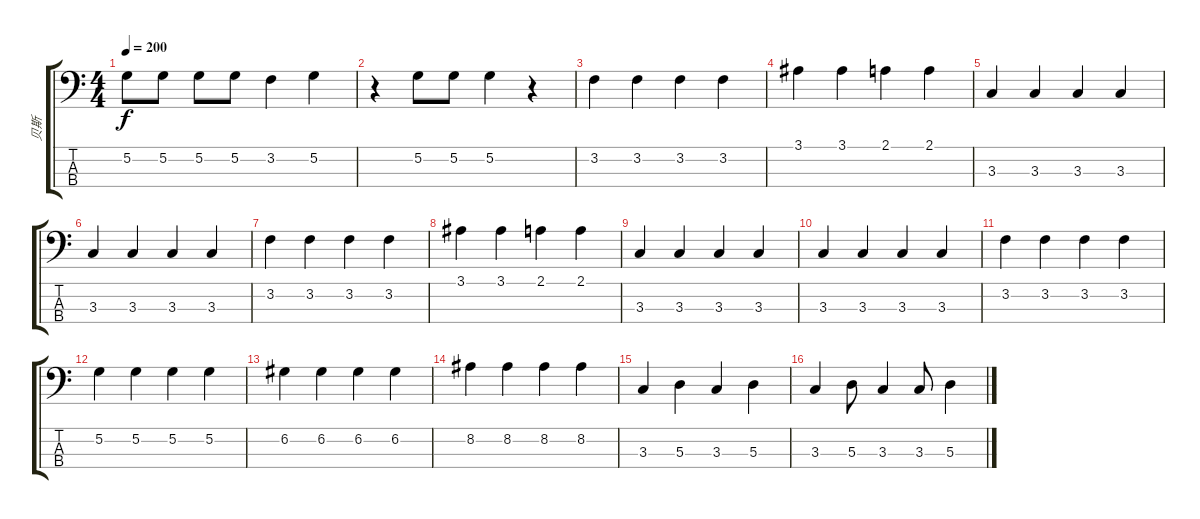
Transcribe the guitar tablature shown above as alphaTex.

\track ("贝斯" "贝斯") {instrument acousticguitarsteel}
\staff {score tabs}
\tuning (G2 D2 A1 E1) {hide}
\ts (4 4)
\tempo 200
\clef f4
\ks c
5.2.8{dy f} 5.2.8 5.2.8 5.2.8 3.2.4 5.2.4 |
r.4 5.2.8 5.2.8 5.2.4 r.4 |
3.2.4 3.2.4 3.2.4 3.2.4 |
3.1.4 3.1.4 2.1.4 2.1.4 |
3.3.4 3.3.4 3.3.4 3.3.4 |
3.3.4 3.3.4 3.3.4 3.3.4 |
3.2.4 3.2.4 3.2.4 3.2.4 |
3.1.4 3.1.4 2.1.4 2.1.4 |
3.3.4 3.3.4 3.3.4 3.3.4 |
3.3.4 3.3.4 3.3.4 3.3.4 |
3.2.4 3.2.4 3.2.4 3.2.4 |
5.2.4 5.2.4 5.2.4 5.2.4 |
6.2.4 6.2.4 6.2.4 6.2.4 |
8.2.4 8.2.4 8.2.4 8.2.4 |
3.3.4 5.3.4 3.3.4 5.3.4 |
3.3.4 5.3.8 3.3.4 3.3.8 5.3.4
